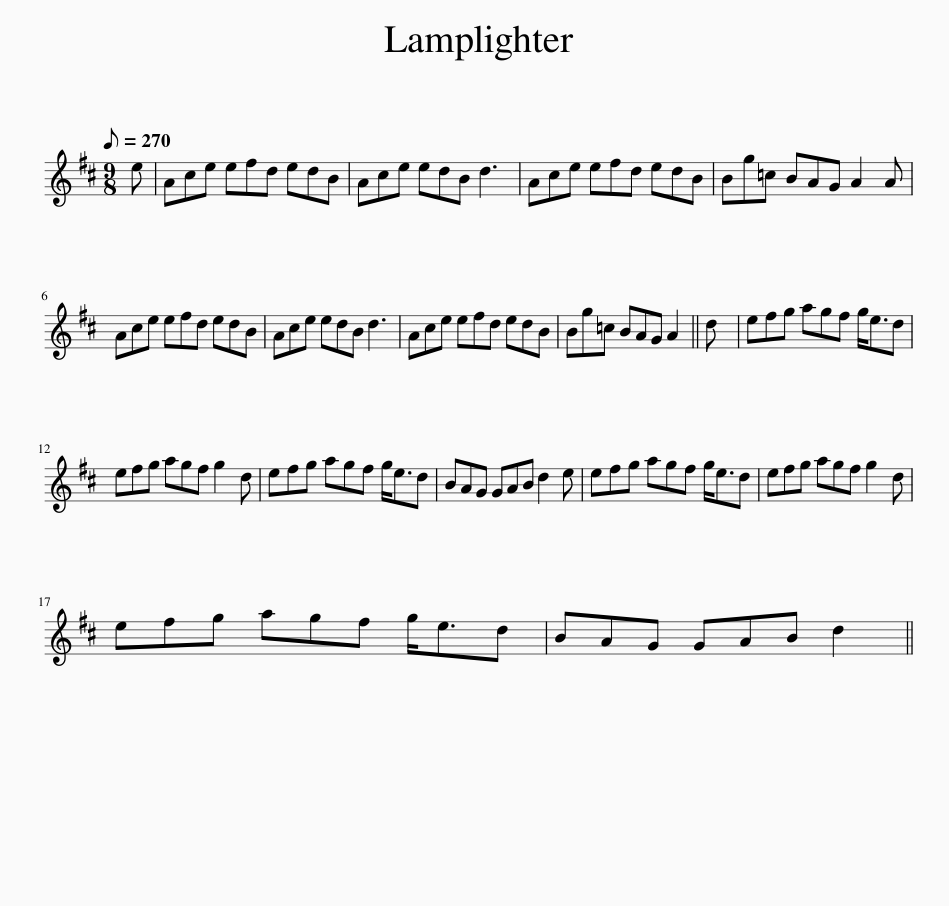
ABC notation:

X:1
L:1/8
Q:1/8=270
M:9/8
I:linebreak $
K:none
V:1 treble transpose="8 "
V:1
[K:D] e | Ace efd edB | Ace edB d3 | Ace efd edB | Bg=c BAG A2 A |$ %5
 Ace efd edB | Ace edB d3 | Ace efd edB | Bg=c BAG A2 || d | %10
 efg agf g<ed |$ efg agf g2 d | efg agf g<ed | BAG GAB d2 e | efg agf g<ed | %15
 efg agf g2 d |$ efg agf g<ed | BAG GAB d2 || %18
